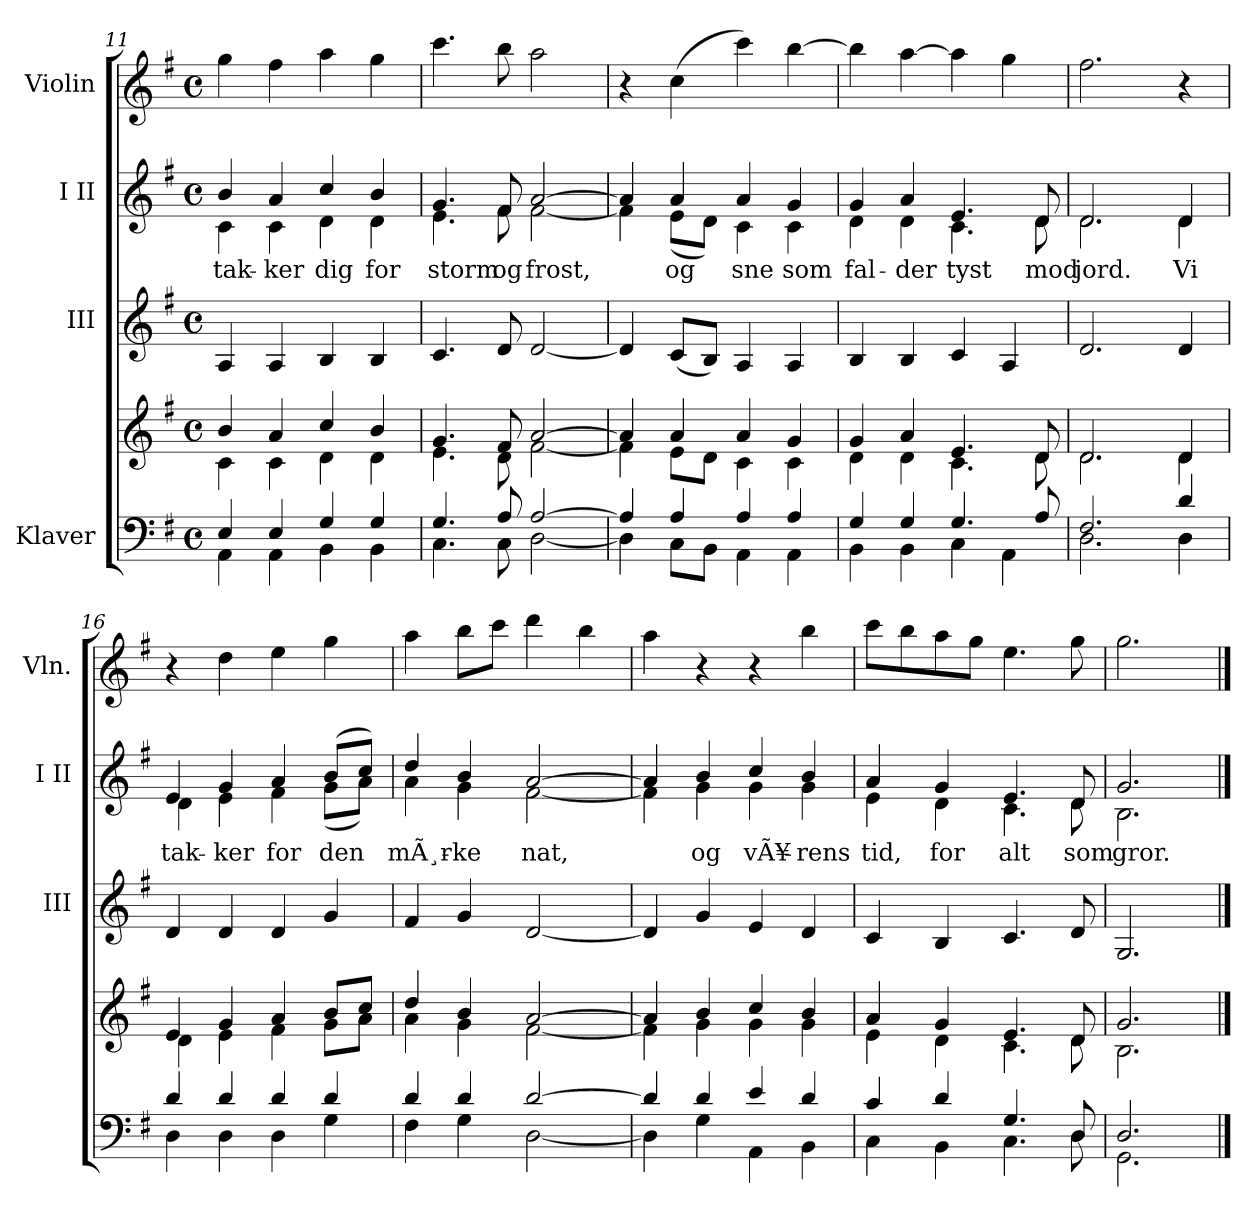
**kern	**kern	**kern	**kern	**text	**kern
*part4	*part4	*part3	*part2	*part2	*part1
*staff5	*staff4	*staff3	*staff2	*staff2	*staff1
*I"Klaver	*	*I"III	*I"I II	*	*I"Violin
*	*	*I'III	*I'I II	*	*I'Vln.
*clefF4	*clefG2	*clefG2	*clefG2	*	*clefG2
*k[f#]	*k[f#]	*k[f#]	*k[f#]	*	*k[f#]
*M4/4	*M4/4	*M4/4	*M4/4	*	*M4/4
*met(c)	*met(c)	*met(c)	*met(c)	*	*met(c)
=11	=11	=11	=11	=11	=11
*^	*^	*	*	*	*
!	!	!	!	!	!	!LO:LY:b	!
*	*	*	*	*	*^	*	*
4E/	4AA\	4b/	4c\	4A/	4b/	4c\	tak-	4gg\
!	!	!	!	!	!	!	!LO:LY:b	!
4E/	4AA\	4a/	4c\	4A/	4a/	4c\	-ker	4ff#\
!	!	!	!	!	!	!	!LO:LY:b	!
4G/	4BB\	4cc/	4d\	4B/	4cc/	4d\	dig	4aa\
!	!	!	!	!	!	!	!LO:LY:b	!
4G/	4BB\	4b/	4d\	4B/	4b/	4d\	for	4gg\
=12	=12	=12	=12	=12	=12	=12	=12	=12
!	!	!	!	!	!	!	!LO:LY:b	!
4.G/	4.C\	4.g/	4.e\	4.c/	4.g/	4.e\	storm	4.ccc\
!	!	!	!	!	!	!	!LO:LY:b	!
8A/	8C\	8f#/	8d\	8d/	8f#/	8f#\	og	8bb\
!	!	!	!	!	!	!	!LO:LY:b	!
[2A/	[2D\	[2a/	[2f#\	[2d/	[2a/	[2f#\	frost,	2aa\
=13	=13	=13	=13	=13	=13	=13	=13	=13
4A/]	4D\]	4a/]	4f#\]	4d/]	4a/]	4f#\]	.	4r
!	!	!	!	!	!	!	!LO:LY:b	!
4A/	8C\L	4a/	8e\L	(<8c/L	4a/	(<8e\L	og	(>4cc\
.	8BB\J	.	8d\J	8B/J)	.	8d\J)	.	.
!	!	!	!	!	!	!	!LO:LY:b	!
4A/	4AA\	4a/	4c\	4A/	4a/	4c\	sne	4ccc\)
!	!	!	!	!	!	!	!LO:LY:b	!
4A/	4AA\	4g/	4c\	4A/	4g/	4c\	som	[4bb\
=14	=14	=14	=14	=14	=14	=14	=14	=14
!	!	!	!	!	!	!	!LO:LY:b	!
4G/	4BB\	4g/	4d\	4B/	4g/	4d\	fal-	4bb\]
!	!	!	!	!	!	!	!LO:LY:b	!
4G/	4BB\	4a/	4d\	4B/	4a/	4d\	-der	[4aa\
!	!	!	!	!	!	!	!LO:LY:b	!
4.G/	4C\	4.e/	4.c\	4c/	4.e/	4.c\	tyst	4aa\]
.	4AA\	.	.	4A/	.	.	.	4gg\
!	!	!	!	!	!	!	!LO:LY:b	!
8A/	.	8d/	8d\	.	8d/	8d\	mod	.
!!LO:LB:g=z
=15	=15	=15	=15	=15	=15	=15	=15	=15
!	!	!	!	!	!	!	!LO:LY:b	!
2.F#/	2.D\	2.d/	2.d\	2.d/	2.d/	2.d\	jord.	2.ff#\
!	!	!	!	!	!	!	!LO:LY:b	!
4d/	4D\	4d/	4d\	4d/	4d/	4d\	Vi	4r
=16	=16	=16	=16	=16	=16	=16	=16	=16
!	!	!	!	!	!	!	!LO:LY:b	!
4d/	4D\	4e/	4d\	4d/	4e/	4d\	tak-	4r
!	!	!	!	!	!	!	!LO:LY:b	!
4d/	4D\	4g/	4e\	4d/	4g/	4e\	-ker	4dd\
!	!	!	!	!	!	!	!LO:LY:b	!
4d/	4D\	4a/	4f#\	4d/	4a/	4f#\	for	4ee\
!	!	!	!	!	!	!	!LO:LY:b	!
4d/	4G\	8b/L	8g\L	4g/	(>8b/L	(<8g\L	den	4gg\
.	.	8cc/J	8a\J	.	8cc/J)	8a\J)	.	.
=17	=17	=17	=17	=17	=17	=17	=17	=17
!	!	!	!	!	!	!	!LO:LY:b	!
4d/	4F#\	4dd/	4a\	4f#/	4dd/	4a\	mÃ¸r-	4aa\
!	!	!	!	!	!	!	!LO:LY:b	!
4d/	4G\	4b/	4g\	4g/	4b/	4g\	-ke	8bb\L
.	.	.	.	.	.	.	.	8ccc\J
!	!	!	!	!	!	!	!LO:LY:b	!
[2d/	[2D\	[2a/	[2f#\	[2d/	[2a/	[2f#\	nat,	4ddd\
.	.	.	.	.	.	.	.	4bb\
=18	=18	=18	=18	=18	=18	=18	=18	=18
4d/]	4D\]	4a/]	4f#\]	4d/]	4a/]	4f#\]	.	4aa\
!	!	!	!	!	!	!	!LO:LY:b	!
4d/	4G\	4b/	4g\	4g/	4b/	4g\	og	4r
!	!	!	!	!	!	!	!LO:LY:b	!
4e/	4AA\	4cc/	4g\	4e/	4cc/	4g\	vÃ¥-	4r
!	!	!	!	!	!	!	!LO:LY:b	!
4d/	4BB\	4b/	4g\	4d/	4b/	4g\	-rens	4bb\
=19	=19	=19	=19	=19	=19	=19	=19	=19
!	!	!	!	!	!	!	!LO:LY:b	!
4c/	4C\	4a/	4e\	4c/	4a/	4e\	tid,	8ccc\L
.	.	.	.	.	.	.	.	8bb\
!	!	!	!	!	!	!	!LO:LY:b	!
4d/	4BB\	4g/	4d\	4B/	4g/	4d\	for	8aa\
.	.	.	.	.	.	.	.	8gg\J
!	!	!	!	!	!	!	!LO:LY:b	!
4.G/	4.C\	4.e/	4.c\	4.c/	4.e/	4.c\	alt	4.ee\
!	!	!	!	!	!	!	!LO:LY:b	!
8D/	8D\	8d/	8d\	8d/	8d/	8d\	som	8gg\
=20	=20	=20	=20	=20	=20	=20	=20	=20
!	!	!	!	!	!	!	!LO:LY:b	!
2.D/	2.GG\	2.g/	2.B\	2.G/	2.g/	2.B\	gror.	2.gg\
*v	*v	*	*	*	*v	*v	*	*
*	*v	*v	*	*	*	*
==	==	==	==	==	==
*-	*-	*-	*-	*-	*-
